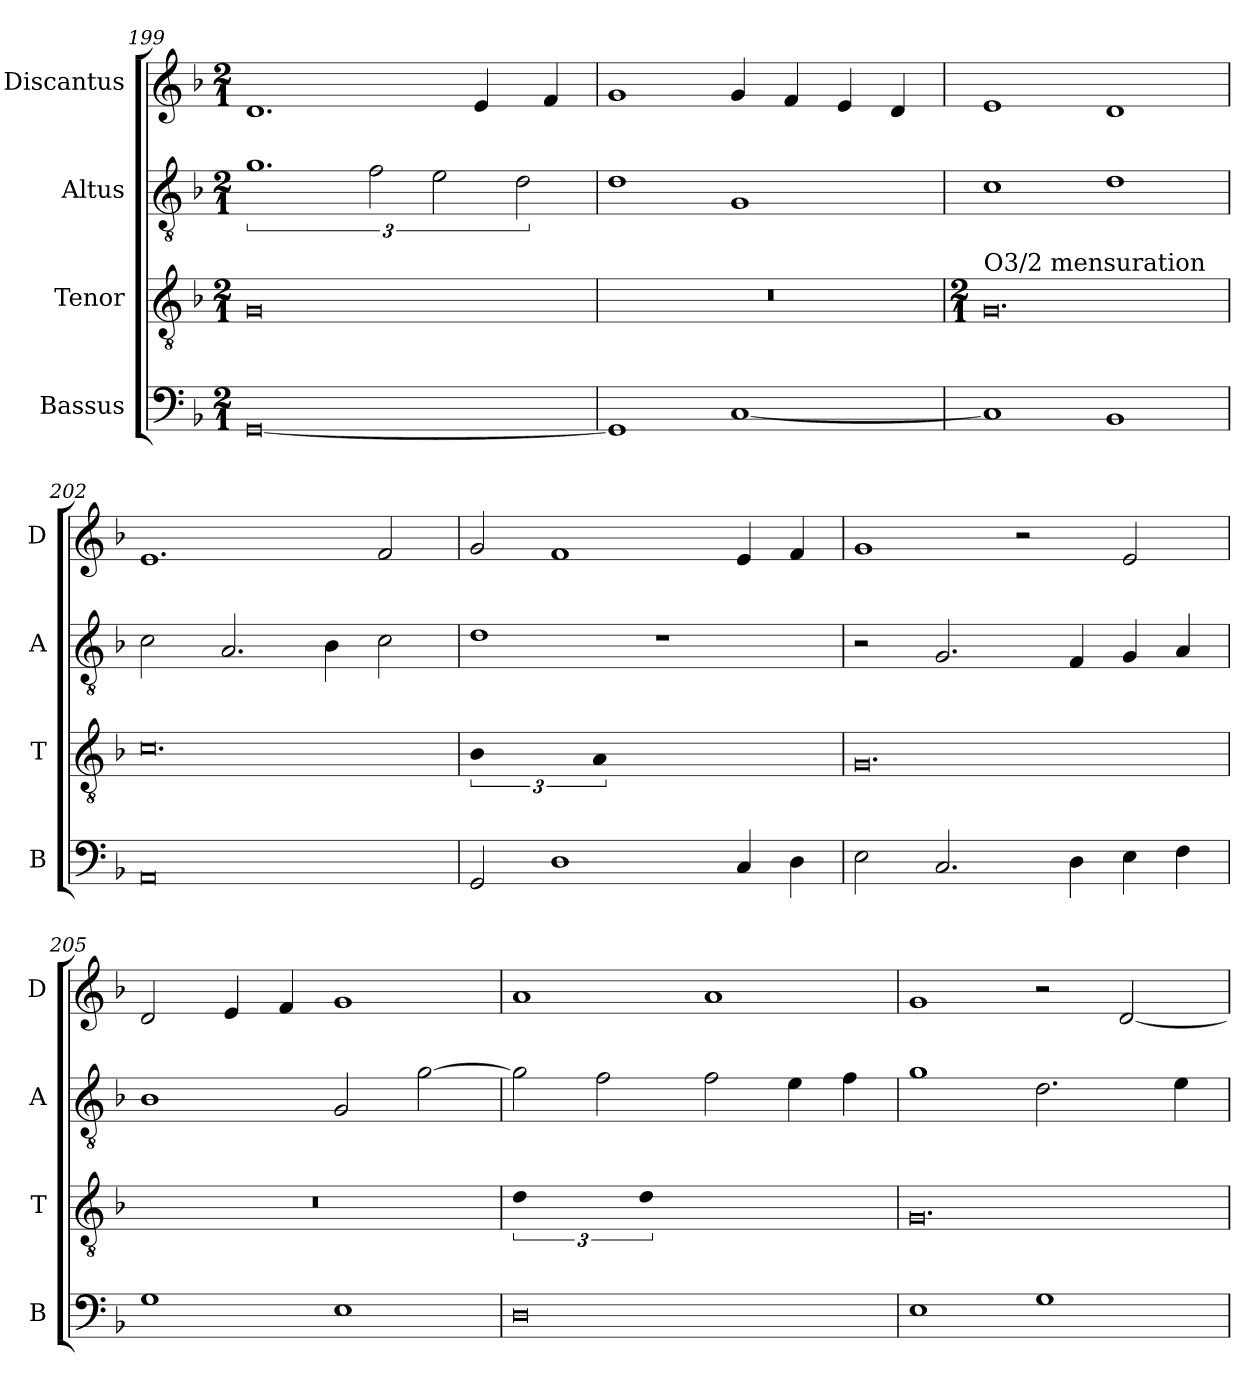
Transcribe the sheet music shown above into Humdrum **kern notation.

**kern	**kern	**kern	**kern
*part4	*part3	*part2	*part1
*staff4	*staff3	*staff2	*staff1
*I"Bassus	*I"Tenor	*I"Altus	*I"Discantus
*I'B	*I'T	*I'A	*I'D
*clefF4	*clefGv2	*clefGv2	*clefG2
*k[b-]	*k[b-]	*k[b-]	*k[b-]
*M2/1	*M2/1	*M2/1	*M2/1
=199	=199	=199	=199
[0GG	0G	3%2.g	1.d
.	.	3f\	.
.	.	3e\	.
.	.	.	4e/
.	.	3d\	.
.	.	.	4f/
=200	=200	=200	=200
1GG]	0r	1d	1g
[1C	.	1G	4g/
.	.	.	4f/
.	.	.	4e/
.	.	.	4d/
=201	=201	=201	=201
*	*M2/1	*	*
!	!LO:TX:a:t=O3/2 mensuration	!	!
!	!LO:N:vis=0.	!	!
1C]	0G	1c	1e
1BB-	.	1d	1d
=202	=202	=202	=202
!	!LO:N:vis=0.	!	!
0AA	0c	2c\	1.e
.	.	2.A/	.
.	.	4B-\	.
.	.	2c\	2f/
=203	=203	=203	=203
!	!LO:N:vis=1	!	!
2GG/	3%2B-	1d	2g/
1D	.	.	1f
!	!LO:N:vis=0	!	!
.	3%4A	.	.
.	.	1r	.
4C/	.	.	4e/
4D\	.	.	4f/
=204	=204	=204	=204
!	!LO:N:vis=0.	!	!
2E\	0G	2r	1g
2.C/	.	2.G/	.
.	.	.	2r
4D\	.	4F/	.
4E\	.	4G/	2e/
4F\	.	4A/	.
=205	=205	=205	=205
!	!LO:N:vis=0.	!	!
1G	0r	1B-	2d/
.	.	.	4e/
.	.	.	4f/
1E	.	2G/	1g
.	.	[2g\	.
=206	=206	=206	=206
!	!LO:N:vis=1	!	!
0D	3%2d	2g\]	1a
.	.	2f\	.
!	!LO:N:vis=0	!	!
.	3%4d	.	.
.	.	2f\	1a
.	.	4e\	.
.	.	4f\	.
=207	=207	=207	=207
!	!LO:N:vis=0.	!	!
1E	0G	1g	1g
1G	.	2.d\	2r
.	.	.	[2d/
.	.	4e\	.
=	=	=	=
*-	*-	*-	*-
